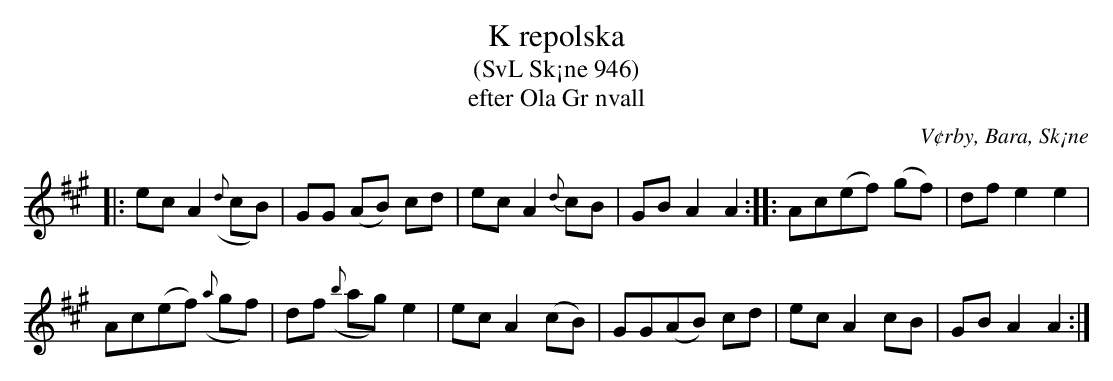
X:1
T:K repolska
T:(SvL Sk¡ne 946)
T:efter Ola Gr nvall
O:V¢rby, Bara, Sk¡ne
L:1/8
K:A
|: ec A2 ({d}cB) | GG (AB) cd | ec A2 {d}cB | GB A2 A2 :: Ac(ef) (gf) | df e2 e2 |
Ac(ef) ({a}gf) | df ({b}ag) e2 | ec A2 (cB) | GG(AB) cd | ec A2 cB | GB A2 A2 :|
